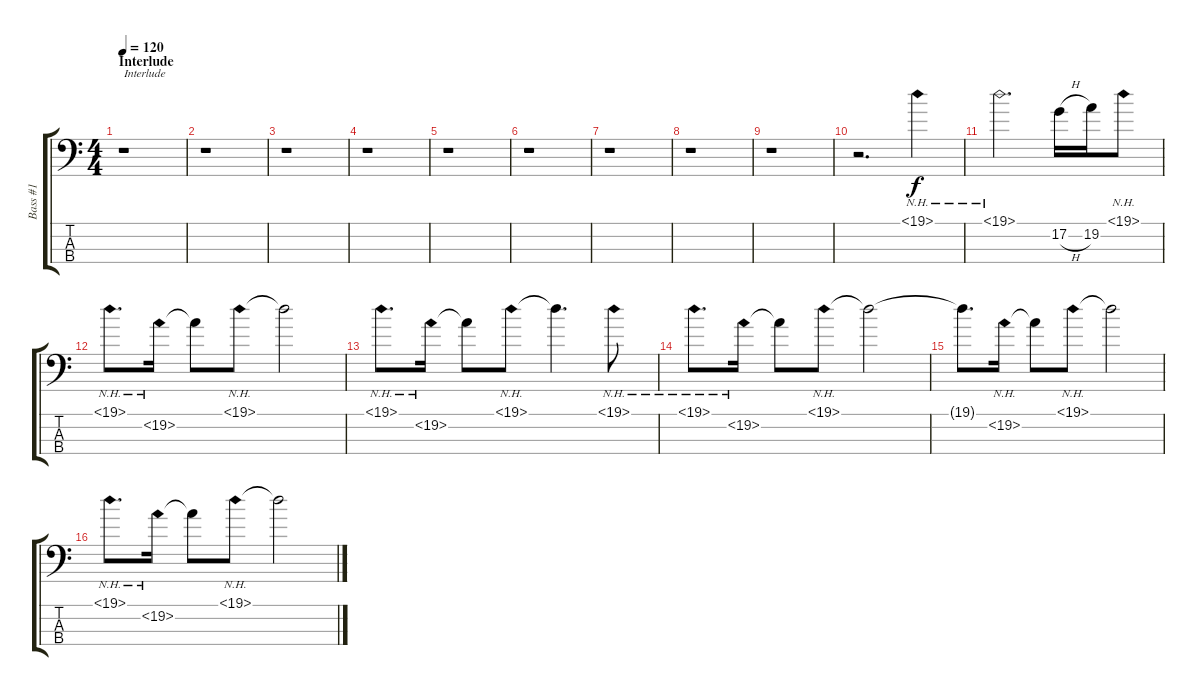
\track ("Bass #1" "Bass #1") {instrument electricbassfinger}
\staff {score tabs}
\tuning (G2 D2 A1 E1) {hide}
\ts (4 4)
\section ("" "Interlude")
\tempo 120
\clef f4
\ks c
r.1{txt "Interlude" dy f} |
r.1 |
r.1 |
r.1 |
r.1 |
r.1 |
r.1 |
r.1 |
r.1 |
r.2{d} 19.1{nh}.4 |
19.1{nh}.2{d} 17.2{h}.16 19.2.16 19.1{nh}.8 |
19.1{nh}.8{d} 19.2{nh}.16 19.2{t}.8 19.1{nh}.8 19.1{t}.2 |
19.1{nh}.8{d} 19.2{nh}.16 19.2{t}.8 19.1{nh}.8 19.1{t}.4{d} 19.1{nh}.8 |
19.1{nh}.8{d} 19.2{nh}.16 19.2{t}.8 19.1{nh}.8 19.1{t}.2 |
19.1{t}.8{d} 19.2{nh}.16 19.2{t}.8 19.1{nh}.8 19.1{t}.2 |
19.1{nh}.8{d} 19.2{nh}.16 19.2{t}.8 19.1{nh}.8 19.1{t}.2
